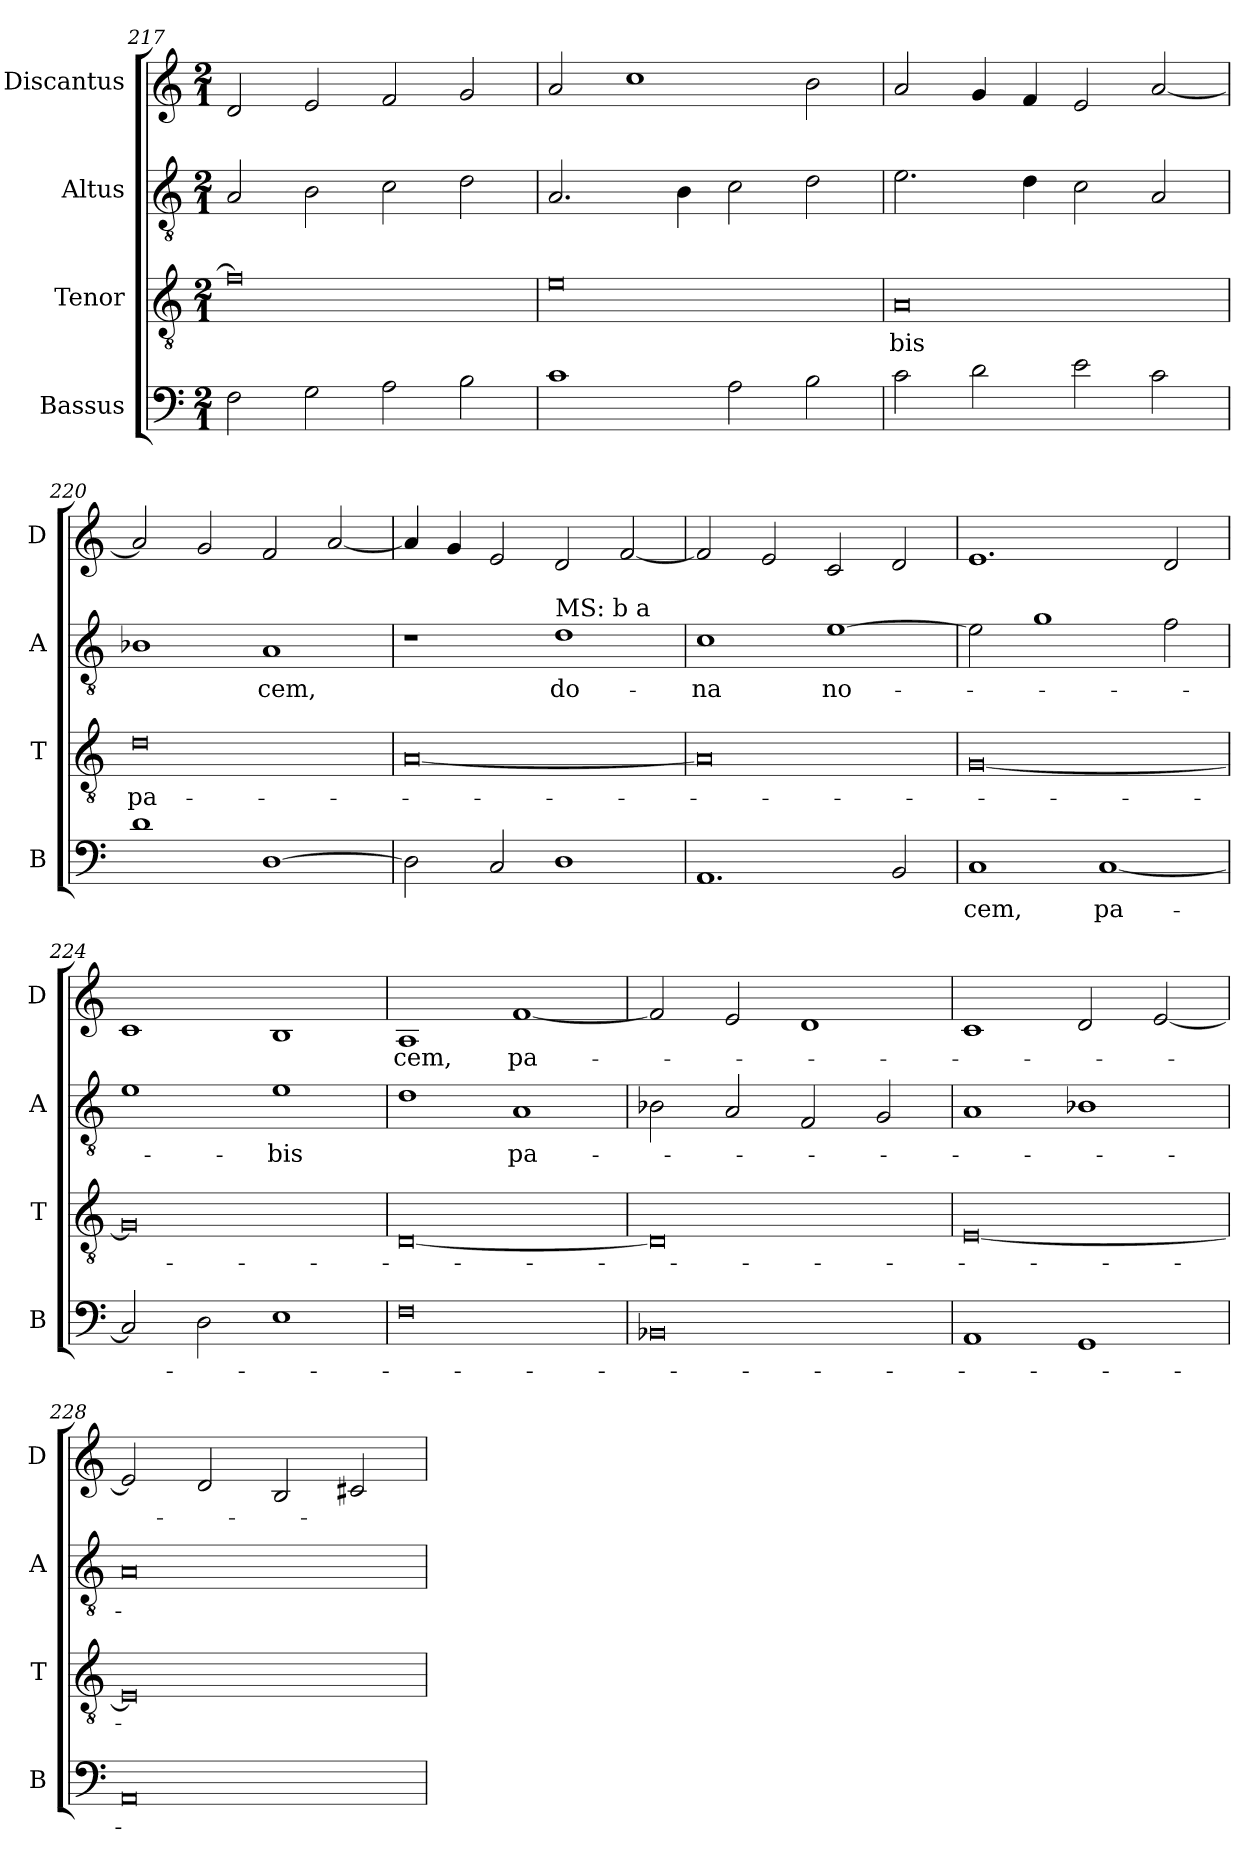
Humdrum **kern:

**kern	**text	**kern	**text	**kern	**text	**kern	**text
*part4	*part4	*part3	*part3	*part2	*part2	*part1	*part1
*staff4	*staff4	*staff3	*staff3	*staff2	*staff2	*staff1	*staff1
*I"Bassus	*	*I"Tenor	*	*I"Altus	*	*I"Discantus	*
*I'B	*	*I'T	*	*I'A	*	*I'D	*
*clefF4	*	*clefGv2	*	*clefGv2	*	*clefG2	*
*k[]	*	*k[]	*	*k[]	*	*k[]	*
*M2/1	*	*M2/1	*	*M2/1	*	*M2/1	*
=217	=217	=217	=217	=217	=217	=217	=217
2F	.	0f]	.	2A	.	2d	.
2G	.	.	.	2B	.	2e	.
2A	.	.	.	2c	.	2f	.
2B	.	.	.	2d	.	2g	.
=218	=218	=218	=218	=218	=218	=218	=218
1c	.	0e	.	2.A	.	2a	.
.	.	.	.	.	.	1cc	.
.	.	.	.	4B	.	.	.
2A	.	.	.	2c	.	.	.
2B	.	.	.	2d	.	2b	.
=219	=219	=219	=219	=219	=219	=219	=219
2c	.	0A	-bis	2.e	.	2a	.
2d	.	.	.	.	.	4g	.
.	.	.	.	4d	.	4f	.
2e	.	.	.	2c	.	2e	.
2c	.	.	.	2A	.	[2a	.
=220	=220	=220	=220	=220	=220	=220	=220
1d	.	0d	pa-	1B-X	.	2a]	.
.	.	.	.	.	.	2g	.
[1D	.	.	.	1A	-cem,	2f	.
.	.	.	.	.	.	[2a	.
=221	=221	=221	=221	=221	=221	=221	=221
2D]	.	[0A	.	1r	.	4a]	.
.	.	.	.	.	.	4g	.
2C	.	.	.	.	.	2e	.
!	!	!	!	!LO:TX:a:t=MS&colon; b a	!	!	!
1D	.	.	.	1d	do-	2d	.
.	.	.	.	.	.	[2f	.
=222	=222	=222	=222	=222	=222	=222	=222
1.AA	.	0A]	.	1c	-na	2f]	.
.	.	.	.	.	.	2e	.
.	.	.	.	[1e	no-	2c	.
2BB	.	.	.	.	.	2d	.
=223	=223	=223	=223	=223	=223	=223	=223
1C	-cem,	[0G	.	2e]	.	1.e	.
.	.	.	.	1g	.	.	.
[1C	pa-	.	.	.	.	.	.
.	.	.	.	2f	.	2d	.
=224	=224	=224	=224	=224	=224	=224	=224
2C]	.	0G]	.	1e	.	1c	.
2D	.	.	.	.	.	.	.
1E	.	.	.	1e	-bis	1B	.
=225	=225	=225	=225	=225	=225	=225	=225
0F	.	[0D	.	1d	.	1A	-cem,
.	.	.	.	1A	pa-	[1f	pa-
=226	=226	=226	=226	=226	=226	=226	=226
0BB-X	.	0D]	.	2B-X	.	2f]	.
.	.	.	.	2A	.	2e	.
.	.	.	.	2F	.	1d	.
.	.	.	.	2G	.	.	.
=227	=227	=227	=227	=227	=227	=227	=227
1AA	.	[0E	.	1A	.	1c	.
1GG	.	.	.	1B-X	.	2d	.
.	.	.	.	.	.	[2e	.
=228	=228	=228	=228	=228	=228	=228	=228
0AA	.	0E]	.	0A	.	2e]	.
.	.	.	.	.	.	2d	.
.	.	.	.	.	.	2B	.
.	.	.	.	.	.	2c#X	.
=	=	=	=	=	=	=	=
*-	*-	*-	*-	*-	*-	*-	*-
